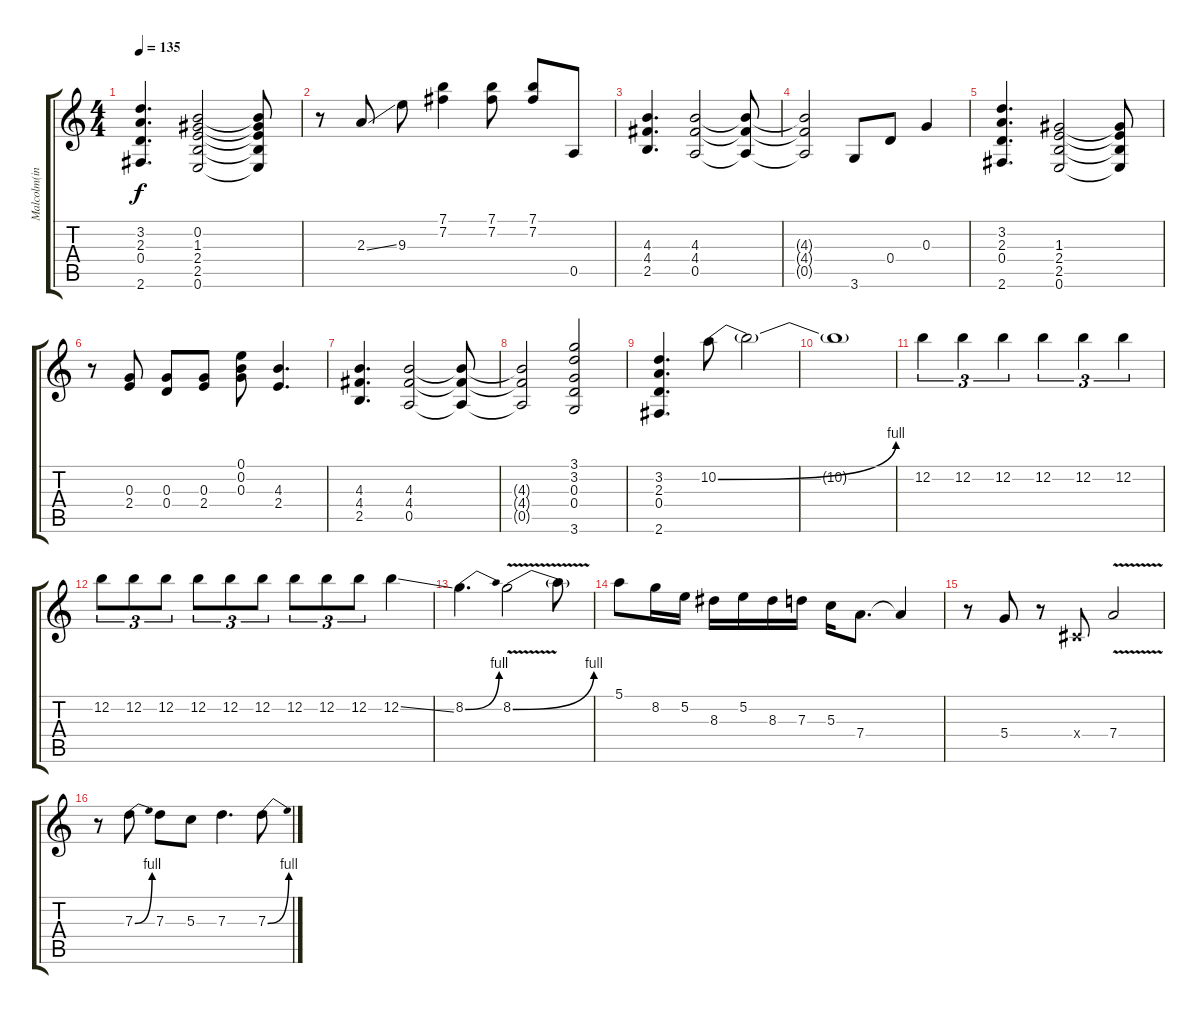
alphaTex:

\track ("Malcolm(intro)/Angus" "Malcolm(in") {instrument overdrivenguitar}
\staff {score tabs}
\tuning (E4 B3 G3 D3 A2 E2) {hide}
\ts (4 4)
\tempo 135
\clef g2
\ks c
(3.2 2.3 0.4 2.6).4{d dy f} (0.2 1.3 2.4 2.5 0.6).2 (0.2{t} 1.3{t} 2.4{t} 2.5{t} 0.6{t}).8 |
r.8 2.3{ss}.8 9.3.8 (7.1 7.2).4 (7.1 7.2).8 (7.1 7.2).8 0.5.8 |
(4.3 4.4 2.5).4{d} (4.3 4.4 0.5).2 (4.3{t} 4.4{t} 0.5{t}).8 |
(4.3{t} 4.4{t} 0.5{t}).2 3.6.8 0.4.8 0.3.4 |
(3.2 2.3 0.4 2.6).4{d} (1.3 2.4 2.5 0.6).2 (1.3{t} 2.4{t} 2.5{t} 0.6{t}).8 |
r.8 (0.3 2.4).8 (0.3 0.4).8 (0.3 2.4).8 (0.1 0.2 0.3).8 (4.3 2.4).4{d} |
(4.3 4.4 2.5).4{d} (4.3 4.4 0.5).2 (4.3{t} 4.4{t} 0.5{t}).8 |
(4.3{t} 4.4{t} 0.5{t}).2 (3.1 3.2 0.3 0.4 3.6).2 |
(3.2 2.3 0.4 2.6).4{d} 10.2{be (bend 0 0 60 4)}.8 10.2{t}.2 |
10.2{t}.1 |
12.2.4{tu (3 2)} 12.2.4{tu (3 2)} 12.2.4{tu (3 2)} 12.2.4{tu (3 2)} 12.2.4{tu (3 2)} 12.2.4{tu (3 2)} |
12.2.8{tu (3 2)} 12.2.8{tu (3 2)} 12.2.8{tu (3 2)} 12.2.8{tu (3 2)} 12.2.8{tu (3 2)} 12.2.8{tu (3 2)} 12.2.8{tu (3 2)} 12.2.8{tu (3 2)} 12.2.8{tu (3 2)} 12.2{ss}.4 |
8.2{be (bend 0 0 60 4)}.4{d} 8.2{be (bend 0 0 60 4) v}.2 8.2{t}.8 |
5.1.8 8.2.16 5.2.16 8.3.16 5.2.16 8.3.16 7.3.16 5.3.16 7.4.8{d} 7.4{t}.4 |
r.8 5.4.8 r.8 -1.4{x}.8 7.4{v}.2 |
r.8 7.3{be (bend 0 0 60 4)}.8 7.3.8 5.3.8 7.3.4{d} 7.3{be (bend 0 0 60 4)}.8
